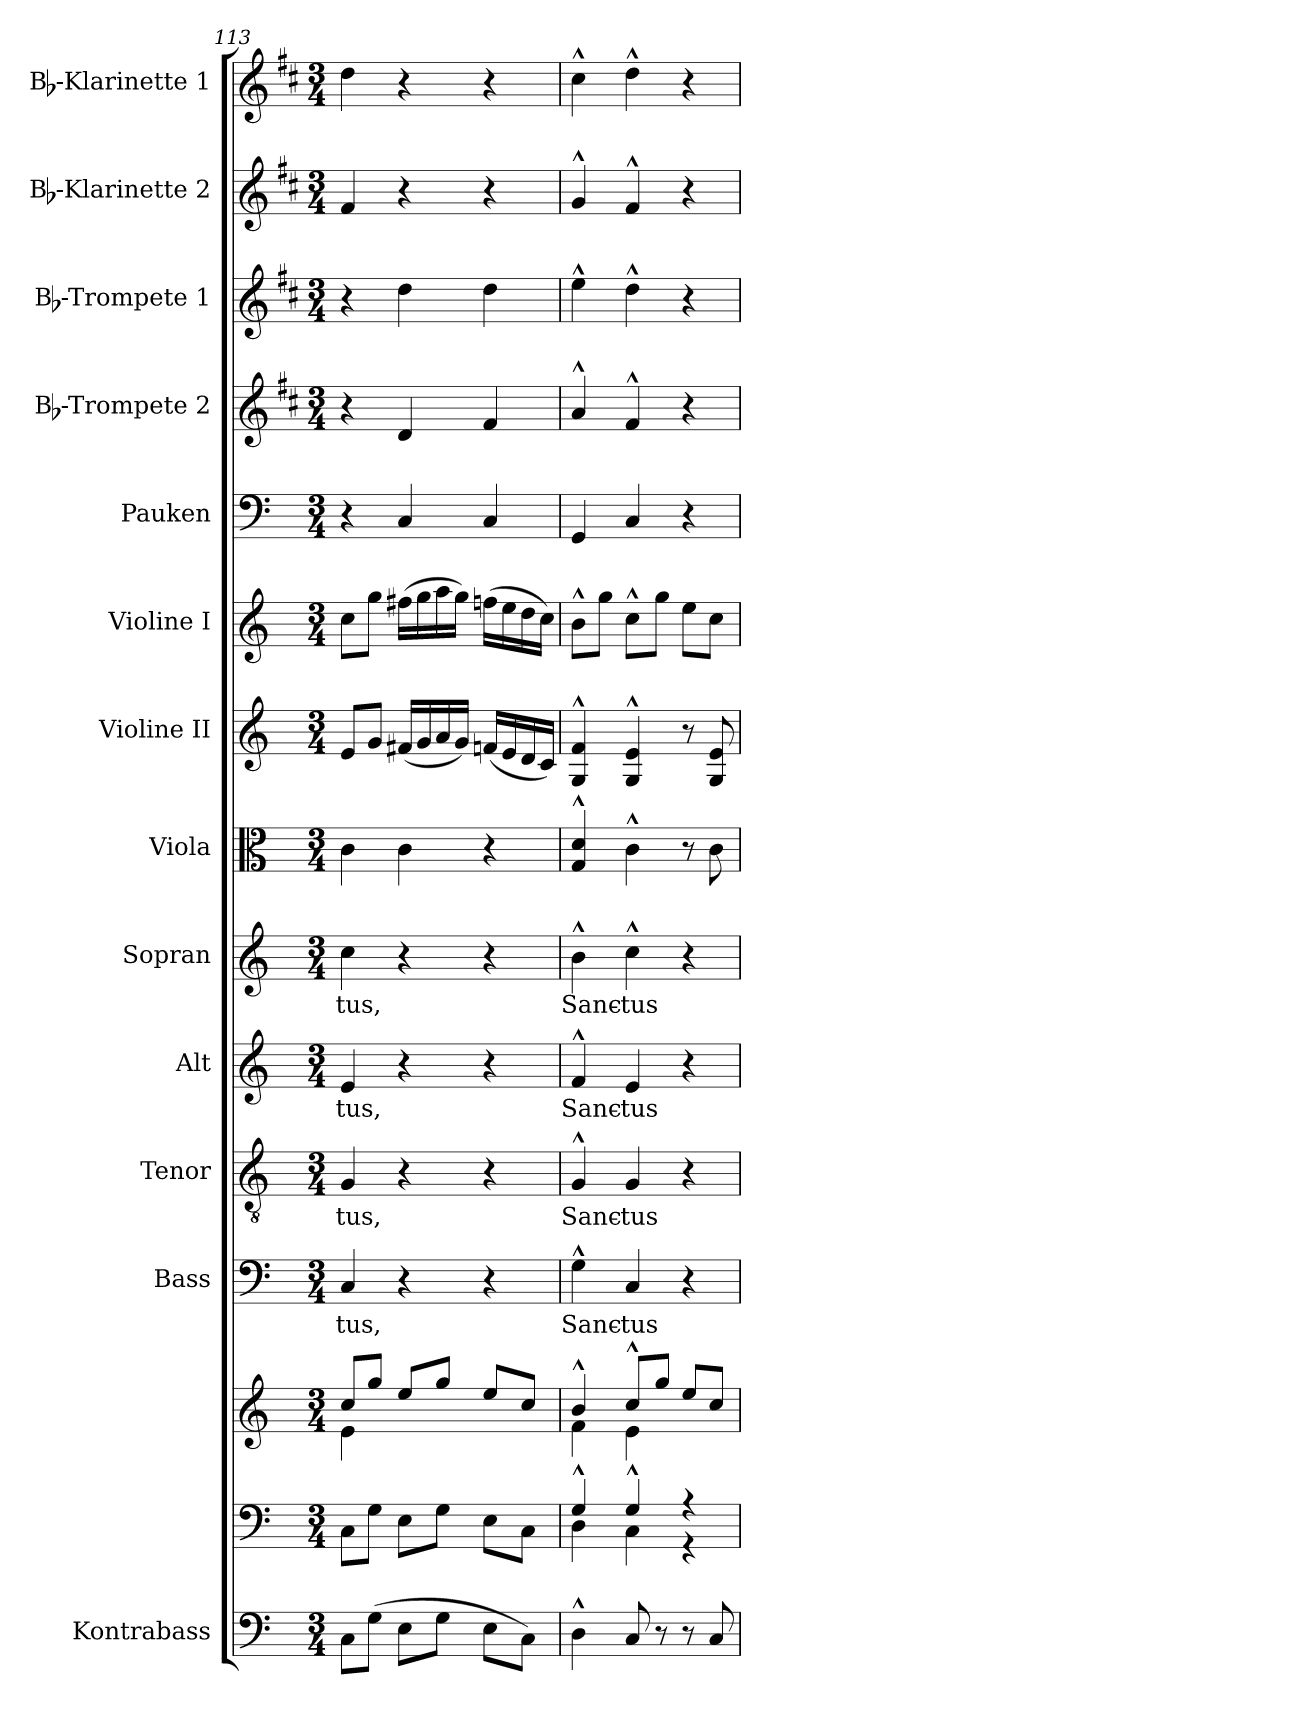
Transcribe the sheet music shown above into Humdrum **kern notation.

**kern	**kern	**kern	**kern	**text	**kern	**text	**kern	**text	**kern	**text	**kern	**kern	**kern	**kern	**kern	**kern	**kern	**kern
*part14	*part13	*part13	*part12	*part12	*part11	*part11	*part10	*part10	*part9	*part9	*part8	*part7	*part6	*part5	*part4	*part3	*part2	*part1
*staff15	*staff14	*staff13	*staff12	*staff12	*staff11	*staff11	*staff10	*staff10	*staff9	*staff9	*staff8	*staff7	*staff6	*staff5	*staff4	*staff3	*staff2	*staff1
*I"Kontrabass	*	*	*I"Bass	*	*I"Tenor	*	*I"Alt	*	*I"Sopran	*	*I"Viola	*I"Violine II	*I"Violine I	*I"Pauken	*I"Bb-Trompete 2	*I"Bb-Trompete 1	*I"Bb-Klarinette 2	*I"Bb-Klarinette 1
*I'Kb.	*	*	*I'B.	*	*I'T.	*	*I'A.	*	*I'S.	*	*I'Vla.	*I'Vl. II	*I'Vl. I	*I'Pk.	*I'Bb Trp. 2	*I'Bb Trp. 1	*I'Bb Kl. 2	*I'Bb Kl. 1
*clefF4	*clefF4	*clefG2	*clefF4	*	*clefGv2	*	*clefG2	*	*clefG2	*	*clefC3	*clefG2	*clefG2	*clefF4	*clefG2	*clefG2	*clefG2	*clefG2
*ITrd7c12	*	*	*	*	*	*	*	*	*	*	*	*	*	*	*ITrd1c2	*ITrd1c2	*ITrd1c2	*ITrd1c2
*k[]	*k[]	*k[]	*k[]	*	*k[]	*	*k[]	*	*k[]	*	*k[]	*k[]	*k[]	*k[]	*k[]	*k[]	*k[]	*k[]
*C:	*C:	*C:	*C:	*	*C:	*	*C:	*	*C:	*	*C:	*C:	*C:	*C:	*C:	*C:	*C:	*C:
*M3/4	*M3/4	*M3/4	*M3/4	*	*M3/4	*	*M3/4	*	*M3/4	*	*M3/4	*M3/4	*M3/4	*M3/4	*M3/4	*M3/4	*M3/4	*M3/4
=113	=113	=113	=113	=113	=113	=113	=113	=113	=113	=113	=113	=113	=113	=113	=113	=113	=113	=113
*	*	*^	*	*	*	*	*	*	*	*	*	*	*	*	*	*	*	*
!	!	!	!	!	!LO:LY:b	!	!LO:LY:b	!	!LO:LY:b	!	!LO:LY:b	!	!	!	!	!	!	!	!
8CC\L	8C\L	8cc/L	4e\	4C/	-tus,	4G/	-tus,	4e/	-tus,	4cc\	-tus,	4c\	8e/L	8cc\L	4r	4r	4r	4e/	4cc\
(>8GG\J	8G\J	8gg/J	.	.	.	.	.	.	.	.	.	.	8g/J	8gg\J	.	.	.	.	.
8EE\L	8E\L	8ee/L	2ryy	4r	.	4r	.	4r	.	4r	.	4c\	(<16f#X/LL	(>16ff#X\LL	4C/	4c/	4cc\	4r	4r
.	.	.	.	.	.	.	.	.	.	.	.	.	16g/	16gg\	.	.	.	.	.
8GG\J	8G\J	8gg/J	.	.	.	.	.	.	.	.	.	.	16a/	16aa\	.	.	.	.	.
.	.	.	.	.	.	.	.	.	.	.	.	.	16g/JJ)	16gg\JJ)	.	.	.	.	.
8EE\L	8E\L	8ee/L	.	4r	.	4r	.	4r	.	4r	.	4r	(<16fn/LL	(>16ffn\LL	4C/	4e/	4cc\	4r	4r
.	.	.	.	.	.	.	.	.	.	.	.	.	16e/	16ee\	.	.	.	.	.
8CC\J)	8C\J	8cc/J	.	.	.	.	.	.	.	.	.	.	16d/	16dd\	.	.	.	.	.
.	.	.	.	.	.	.	.	.	.	.	.	.	16c/JJ)	16cc\JJ)	.	.	.	.	.
=114	=114	=114	=114	=114	=114	=114	=114	=114	=114	=114	=114	=114	=114	=114	=114	=114	=114	=114	=114
*	*^	*	*	*	*	*	*	*	*	*	*	*	*	*	*	*	*	*	*
!	!	!	!	!	!	!LO:LY:b	!	!LO:LY:b	!	!LO:LY:b	!	!LO:LY:b	!	!	!	!	!	!	!	!
4DD^^>\	4G^^>/	4D\	4b^^>/	4f\	4G^^>\	Sanc-	4G^^>/	Sanc-	4f^^>/	Sanc-	4b^^>\	Sanc-	4G/^^> 4d/^^>	4G/^^> 4f/^^>	8b^^>\L	4GG/	4g^^>/	4dd^^>\	4f^^>/	4b^^>\
.	.	.	.	.	.	.	.	.	.	.	.	.	.	.	8gg\J	.	.	.	.	.
!	!	!	!	!	!	!LO:LY:b	!	!LO:LY:b	!	!LO:LY:b	!	!LO:LY:b	!	!	!	!	!	!	!	!
8CC/	4G^^>/	4C\	8cc^^>/L	4e\	4C/	-tus	4G/	-tus	4e/	-tus	4cc^^>\	-tus	4c^^>\	4G/^^> 4e/^^>	8cc^^>\L	4C/	4e^^>/	4cc^^>\	4e^^>/	4cc^^>\
8r	.	.	8gg/J	.	.	.	.	.	.	.	.	.	.	.	8gg\J	.	.	.	.	.
8r	4r	4r	8ee/L	4ryy	4r	.	4r	.	4r	.	4r	.	8r	8r	8ee\L	4r	4r	4r	4r	4r
8CC/	.	.	8cc/J	.	.	.	.	.	.	.	.	.	8c\	8G/ 8e/	8cc\J	.	.	.	.	.
*	*v	*v	*	*	*	*	*	*	*	*	*	*	*	*	*	*	*	*	*	*
*	*	*v	*v	*	*	*	*	*	*	*	*	*	*	*	*	*	*	*	*
=	=	=	=	=	=	=	=	=	=	=	=	=	=	=	=	=	=	=
*-	*-	*-	*-	*-	*-	*-	*-	*-	*-	*-	*-	*-	*-	*-	*-	*-	*-	*-
